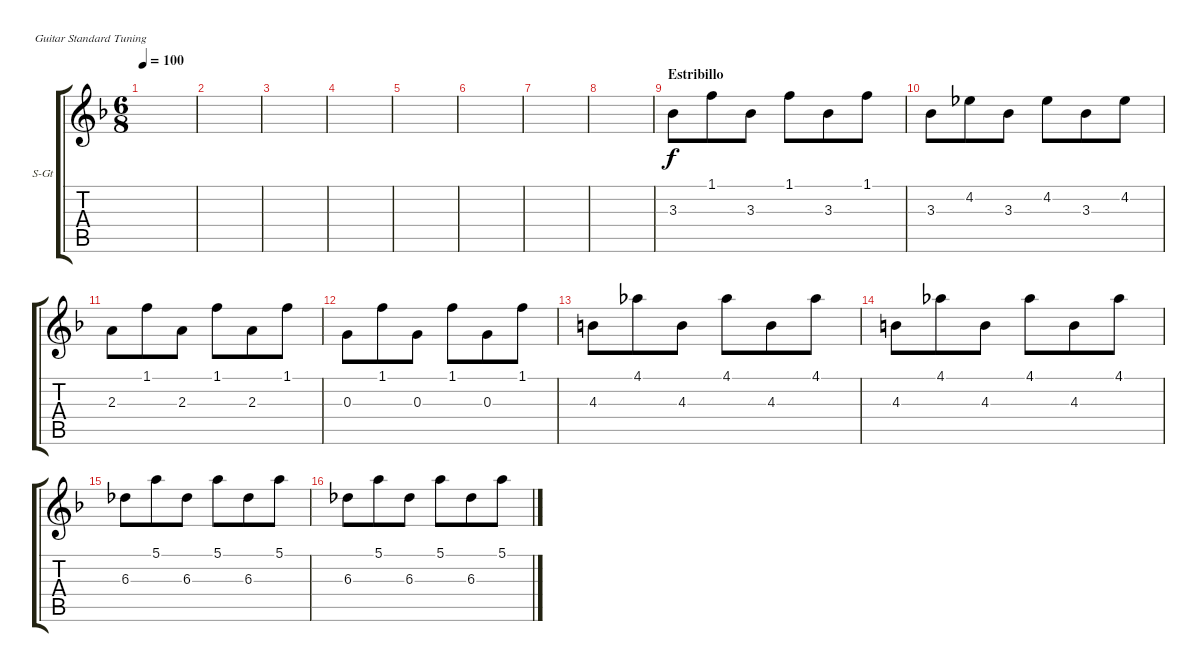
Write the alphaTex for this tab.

\defaultSystemsLayout 4
\bracketExtendMode groupsimilarinstruments
\firstSystemTrackNameOrientation horizontal
\otherSystemsTrackNameOrientation horizontal
\track ("Electrica limpia" "S-Gt") {instrument electricguitarjazz}
\staff {score tabs}
\tuning (E4 B3 G3 D3 A2 E2)
\ts (6 8)
\tempo 100
\clef g2
\ks dminor
|
|
|
|
|
|
|
|
\section ("" "Estribillo")
3.3.8 1.1.8 3.3.8 1.1.8 3.3.8 1.1.8 |
3.3.8 4.2.8 3.3.8 4.2.8 3.3.8 4.2.8 |
2.3.8 1.1.8 2.3.8 1.1.8 2.3.8 1.1.8 |
0.3.8 1.1.8 0.3.8 1.1.8 0.3.8 1.1.8 |
4.3.8 4.1.8 4.3.8 4.1.8 4.3.8 4.1.8 |
4.3.8 4.1.8 4.3.8 4.1.8 4.3.8 4.1.8 |
6.3.8 5.1.8 6.3.8 5.1.8 6.3.8 5.1.8 |
6.3.8 5.1.8 6.3.8 5.1.8 6.3.8 5.1.8
